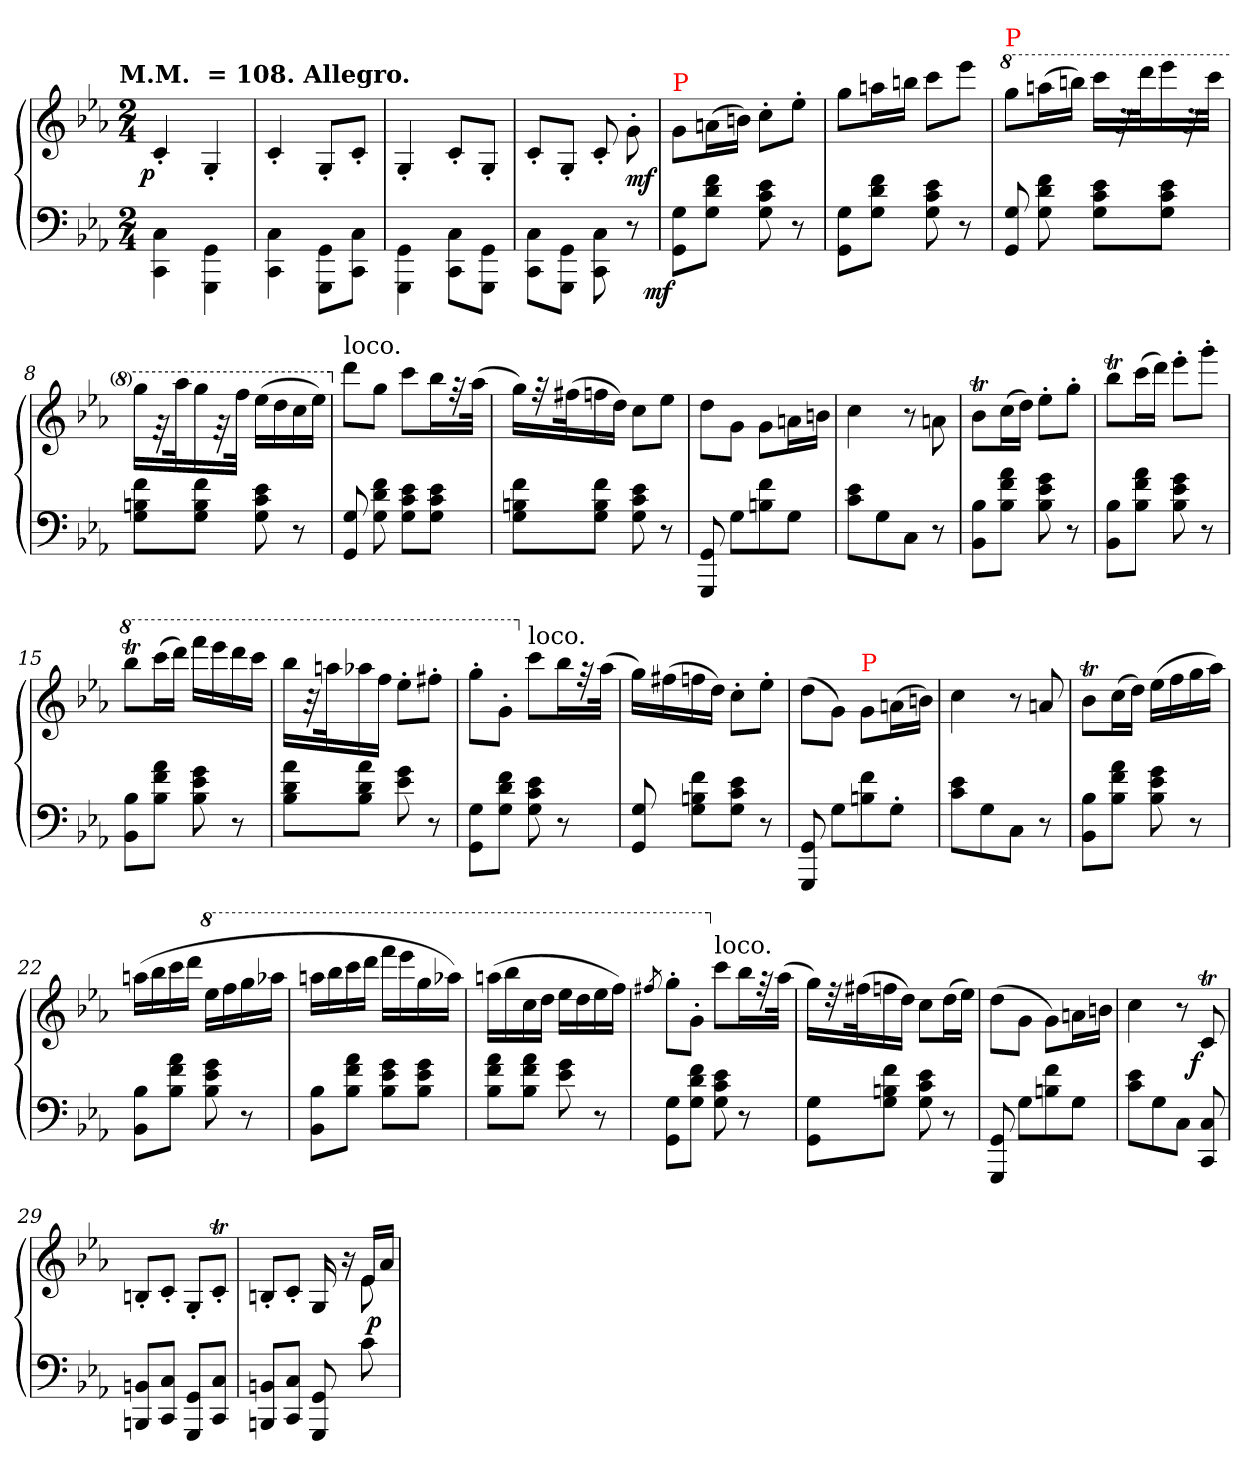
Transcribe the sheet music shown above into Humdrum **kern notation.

**kern	**kern	**dynam
*part1	*part1	*part1
*staff2	*staff1	*staff1/2
*clefF4	*clefG2	*
*k[b-e-a-]	*k[b-e-a-]	*
*c:	*c:	*
!!LO:TX:omd:t=M.M. &nbsp;=&nbsp;108. Allegro.
*M2/4	*M2/4	*
*MM128	*MM128	*
=1	=1	=1
!	!	!LO:DY:rj
4C\ 4CC\	4c'>/	p
4GG\ 4GGG\	4G'>/	.
=2	=2	=2
4C\ 4CC\	4c'>/	.
8GG\ 8GGG\L	8G'>/L	.
8C\ 8CC\J	8c'>/J	.
=3	=3	=3
4GG\ 4GGG\	4G'>/	.
8C\ 8CC\L	8c'>/L	.
8GG\ 8GGG\J	8G'>/J	.
=4	=4	=4
8C\ 8CC\L	8c'>/L	.
8GG\ 8GGG\J	8G'>/J	.
8C\ 8CC\	8c'>/	.
8r	8g'>\	mf
=5	=5	=5
!	!LO:TX:a:color=red:t=P	!
!	!	!LO:DY:b=2:rj
8G 8GGL	8g\L	mf
8f 8d 8GJ	(>16an\L	.
.	16bnJJ)	.
8e-\ 8c\ 8G\	8cc'>\L	.
8r	8ee-'>\J	.
=6	=6	=6
8G 8GGL	8gg\L	.
8f\ 8d\ 8G\J	16aan\L	.
.	16bbnJJ	.
8e-\ 8c\ 8G\	8cccL	.
8r	8eee-J	.
=7	=7	=7
*	*8va	*
!	!LO:TX:a:color=red:t=P	!
8G/ 8GG/	8gggL	.
8f\ 8d\ 8G\	(>16aaanL	.
.	16bbbnJJ)	.
8e- 8c 8GL	16ccccLL	.
.	32rgg	.
.	32ddddk	.
8e- 8c 8GJ	16eeee-	.
.	32rgg	.
.	32ccccJJk	.
=8	=8	=8
8f 8Bn 8GL	16gggLL	.
.	32ree	.
.	32aaa-k	.
8f 8B 8GJ	16ggg	.
.	32ree	.
.	32fffJJk	.
8e-\ 8c\ 8G\	(>16eee-LL	.
.	16ddd	.
8r	16ccc	.
.	16eee-JJ)	.
=9	=9	=9
*	*X8va	*
!	!LO:TX:a:t=loco.	!
8G/ 8GG/	8dddL	.
8f\ 8d\ 8G\	8ggJ	.
8e- 8c 8GL	8cccL	.
8e- 8c 8GJ	16bb-L	.
.	32rff	.
.	(>32aa-JJk	.
=10	=10	=10
8f\ 8Bn\ 8G\L	16ggLL)	.
.	32rff	.
.	(>32ff#Xk	.
8f\ 8B\ 8G\J	16ffn	.
.	16ddJJ)	.
8e- 8c 8G	8ccL	.
8r	8ee-J	.
=11	=11	=11
8GG/ 8GGG/	8ddL	.
8GL	8gJ	.
8f 8Bn	8g\L	.
8GJ	16anL	.
.	16bnJJ	.
=12	=12	=12
8e-\ 8c\L	4cc	.
8G	.	.
8CJ	8r	.
8r	8an\	.
=13	=13	=13
8B- 8BB-L	8b-TL	.
8a-\ 8f\ 8B-\J	(>16ccL	.
.	16ddJJ)	.
8g\ 8e-\ 8B-\	8ee-'>L	.
8r	8gg'>J	.
=14	=14	=14
8B- 8BB-L	8bb-TL	.
8a-\ 8f\ 8B-\J	(>16cccL	.
.	16dddJJ)	.
8g\ 8e-\ 8B-\	8eee-'>L	.
8r	8ggg'>J	.
=15	=15	=15
*	*8va	*
8B- 8BB-L	8bbb-T<L	.
8a-\ 8f\ 8B-\J	(>16ccccL	.
.	16ddddJJ)	.
8g\ 8e-\ 8B-\	16ffffLL	.
.	16eeee-	.
8r	16dddd	.
.	16ccccJJ	.
=16	=16	=16
8a-\ 8d\ 8B-\L	16bbb-LL	.
.	32rgg	.
.	32aaank	.
8a-\ 8d\ 8B-\J	16aaa-X	.
.	16fffJJ	.
8g\ 8e-\	8eee-'>\L	.
8r	8fff#X'>J	.
=17	=17	=17
8G 8GGL	8ggg'>L	.
8f\ 8d\ 8G\J	8gg'>J	.
*	*X8va	*
!	!LO:TX:a:t=loco.	!
8e-\ 8c\ 8G\	8cccL	.
8r	16bb-L	.
.	32rff	.
.	(>32aa-JJk	.
=18	=18	=18
8G/ 8GG/	16ggLL)	.
.	(>16ff#X	.
8f\ 8Bn\ 8G\L	16ffn	.
.	16ddJJ)	.
8e- 8c 8GJ	8cc'>\L	.
8r	8ee-'>J	.
=19	=19	=19
8GG/ 8GGG/	(>8ddL	.
8G\L	8gJ)	.
!	!LO:TX:a:color=red:t=P	!
8f 8Bn	8g\L	.
8G'>J	(>16anL	.
.	16bnJJ)	.
=20	=20	=20
8e- 8cL	4cc	.
8G	.	.
8CJ	8r	.
8r	8an	.
=21	=21	=21
8B- 8BB-L	8b-TL	.
8a- 8f 8B-J	(>16ccL	.
.	16ddJJ)	.
8g 8e- 8B-	(>16ee-LL	.
.	16ff	.
8r	16gg	.
.	16aa-JJ)	.
=22	=22	=22
8B- 8BB-L	(<16aanLL	.
.	16bb-	.
8a- 8f 8B-J	16ccc	.
.	16dddJJ	.
*	*8va	*
8g 8e- 8B-	16eee-LL	.
.	16fff	.
8r	16ggg	.
.	16aaa-XJJ	.
=23	=23	=23
8B- 8BB-L	16aaanLL	.
.	16bbb-	.
8a- 8f 8B-J	16cccc	.
.	16ddddJJ	.
8g 8e- 8B-L	16ffffLL	.
.	16eeee-	.
8g 8e- 8B-J	16ggg	.
.	16aaa-XJJ)	.
=24	=24	=24
8a- 8f 8B-L	(>16aaanLL	.
.	16bbb-	.
8a- 8f 8B-J	16ccc	.
.	16dddJJ	.
8g 8e-	16eee-LL	.
.	16ddd	.
8r	16eee-	.
.	16fffJJ)	.
=25	=25	=25
.	8qfff#X/	.
8G 8GGL	8ggg'>\L	.
8f 8d 8GJ	8gg'>J	.
*	*X8va	*
!	!LO:TX:a:t=loco.	!
8e- 8c 8G	8cccL	.
8r	16bb-L	.
.	32rff	.
.	(>32aa-JJk	.
=26	=26	=26
8G 8GGL	16ggLL)	.
.	32rdd	.
.	(>32ff#Xk	.
8f 8Bn 8GJ	16ffn	.
.	16ddJJ)	.
8e- 8c 8G	8cc\L	.
8r	(>16ddL	.
.	16ee-JJ)	.
=27	=27	=27
8GG/ 8GGG/	(>8ddL	.
8GL	8gJ	.
8f\ 8Bn\	8g\L)	.
8GJ	16anL	.
.	16bnJJ	.
=28	=28	=28
8e- 8cL	4cc	.
8G	.	.
8CJ	8r	.
!	!	!LO:DY:rj
8C 8CC	8cT	f
=29	=29	=29
8BBn 8BBBnL	8Bn'<L	.
8C 8CCJ	8c'<J	.
8GG 8GGGL	8G'<L	.
8C 8CCJ	8cT'<J	.
=30	=30	=30
*	*^	*
8BBn 8BBBnL	8Bn'<L	4.ryy	.
8C 8CCJ	8c'<J	.	.
8GG/ 8GGG/	16G	.	.
.	16r	.	.
8c\	16e-LL	8e-\	.
!	!	!	!LO:DY:rj
.	16a-/JJ	.	p
*	*v	*v	*
=	=	=
*-	*-	*-
